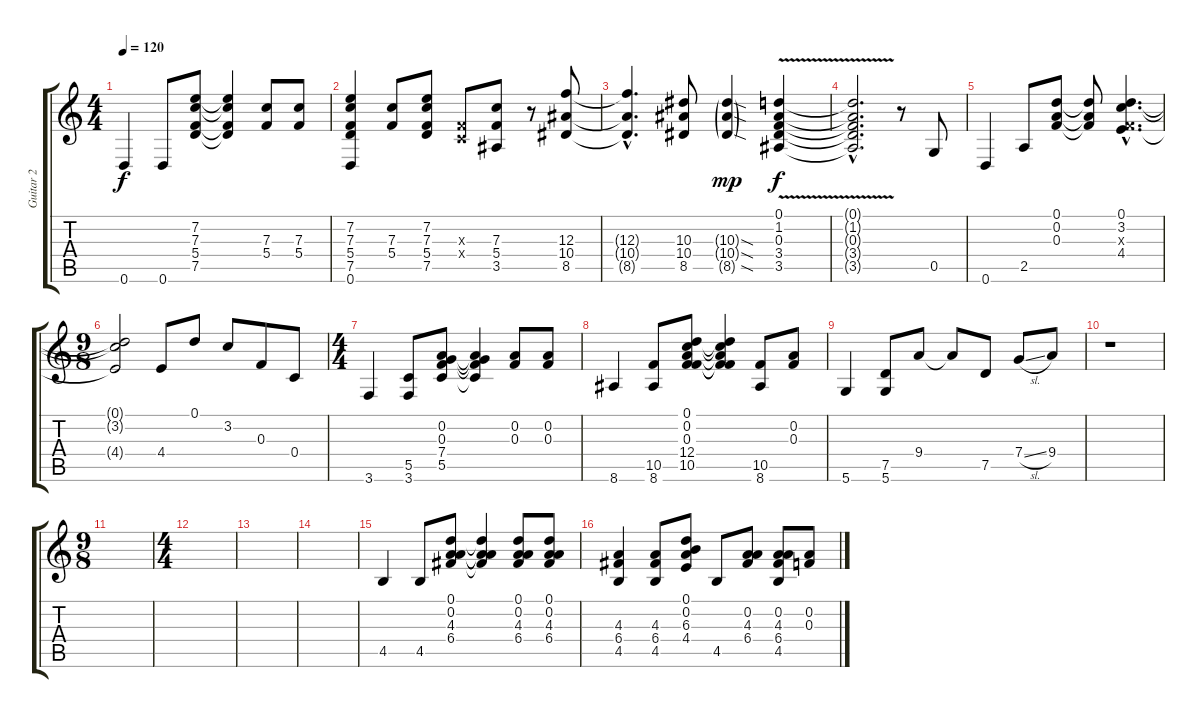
\track ("Guitar 2" "Guitar 2") {instrument acousticguitarsteel}
\staff {score tabs}
\tuning (D4 A3 F3 C3 G2 D2) {hide}
\ts (4 4)
\tempo 120
\clef g2
\ks c
0.6.4{dy f} 0.6.8 (7.2 7.3 5.4 7.5).8 (7.2{t} 7.3{t} 5.4{t} 7.5{t}).4 (7.3 5.4).8 (7.3 5.4).8 |
(7.2 7.3 5.4 7.5 0.6).4 (7.3 5.4).8 (7.2 7.3 5.4 7.5).8 (0.3{x} 0.4{x}).8 (7.3 5.4 3.5).8 r.8 (12.3 10.4 8.5).8 |
(12.3{hac t} 10.4{hac t} 8.5{hac t}).4{d} (10.3 10.4 8.5).8 (10.3{sod g} 10.4{sod g} 8.5{sod g}).4{dy mp} (0.1 1.2 0.3 3.4 3.5{v}).4{dy f} |
(0.1{hac t} 1.2{hac t} 0.3{hac t} 3.4{hac t} 3.5{hac t}).2{d} r.8 0.5.8 |
0.6.4 2.5.8 (0.1 0.2 0.3).8 (0.1{t} 0.2{t} 0.3{t}).8 (0.1{hac} 3.2{hac} 0.3{hac x} 4.4{hac}).4{d} |
\ts (9 8)
(0.1{t} 3.2{t} 4.4{t}).2 4.4.8 0.1.8 3.2.8 0.3.8 0.4.8 |
\ts (4 4)
3.6.4 (5.5 3.6).8 (0.2 0.3 7.4 5.5).8 (0.2{t} 0.3{t} 7.4{t} 5.5{t}).4 (0.2 0.3).8 (0.2 0.3).8 |
8.6.4 (10.5 8.6).8 (0.1 0.2 0.3 12.4 10.5).8 (0.1{t} 0.2{t} 0.3{t} 12.4{t} 10.5{t}).4 (10.5 8.6).8 (0.2 0.3).8 |
5.6.4 (7.5 5.6).8 9.4.8 9.4{t}.8 7.5.8 7.4{sl}.8 9.4.8 |
r.1 |
\ts (9 8)
|
\ts (4 4)
|
|
|
4.5.4 4.5.8 (0.1 0.2 4.3 6.4).8 (0.1{t} 0.2{t} 4.3{t} 6.4{t}).4 (0.1 0.2 4.3 6.4).8 (0.1 0.2 4.3 6.4).8 |
(4.3 6.4 4.5).4 (4.3 6.4 4.5).8 (0.1 0.2 6.3 4.4).8 4.5.8 (0.2 4.3 6.4).8 (0.2 4.3 6.4 4.5).8 (0.2 0.3).8
